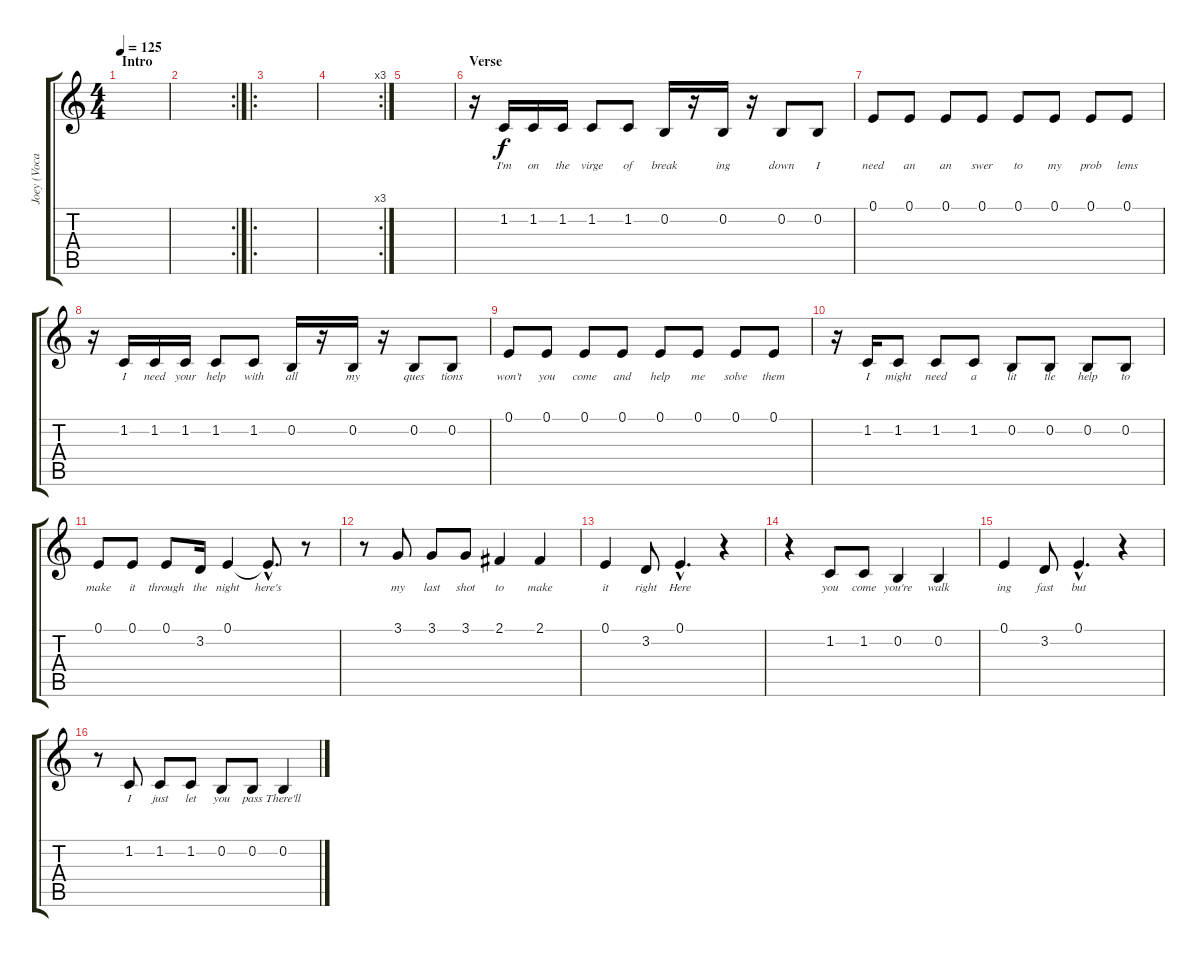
\track ("Joey (Vocals)" "Joey (Voca") {instrument clarinet}
\staff {score tabs}
\tuning (E4 B3 G3 D3 A2 E2) {hide}
\ts (4 4)
\section ("" "Intro")
\tempo 125
\clef g2
\ks c
|
\rc 2
|
\ro
|
\rc 3
|
|
\section ("" "Verse")
r.16 1.2.16{lyrics (0 "I'm") lyrics (1 "") lyrics (2 "") lyrics (3 "") lyrics (4 "")} 1.2.16{lyrics (0 "on") lyrics (1 "") lyrics (2 "") lyrics (3 "") lyrics (4 "")} 1.2.16{lyrics (0 "the") lyrics (1 "") lyrics (2 "") lyrics (3 "") lyrics (4 "")} 1.2.8{lyrics (0 "virge") lyrics (1 "") lyrics (2 "") lyrics (3 "") lyrics (4 "")} 1.2.8{lyrics (0 "of") lyrics (1 "") lyrics (2 "") lyrics (3 "") lyrics (4 "")} 0.2.16{lyrics (0 "break") lyrics (1 "") lyrics (2 "") lyrics (3 "") lyrics (4 "")} r.16 0.2.16{lyrics (0 "ing") lyrics (1 "") lyrics (2 "") lyrics (3 "") lyrics (4 "")} r.16 0.2.8{lyrics (0 "down") lyrics (1 "") lyrics (2 "") lyrics (3 "") lyrics (4 "")} 0.2.8{lyrics (0 "I") lyrics (1 "") lyrics (2 "") lyrics (3 "") lyrics (4 "")} |
0.1.8{lyrics (0 "need") lyrics (1 "") lyrics (2 "") lyrics (3 "") lyrics (4 "")} 0.1.8{lyrics (0 "an") lyrics (1 "") lyrics (2 "") lyrics (3 "") lyrics (4 "")} 0.1.8{lyrics (0 "an") lyrics (1 "") lyrics (2 "") lyrics (3 "") lyrics (4 "")} 0.1.8{lyrics (0 "swer") lyrics (1 "") lyrics (2 "") lyrics (3 "") lyrics (4 "")} 0.1.8{lyrics (0 "to") lyrics (1 "") lyrics (2 "") lyrics (3 "") lyrics (4 "")} 0.1.8{lyrics (0 "my") lyrics (1 "") lyrics (2 "") lyrics (3 "") lyrics (4 "")} 0.1.8{lyrics (0 "prob") lyrics (1 "") lyrics (2 "") lyrics (3 "") lyrics (4 "")} 0.1.8{lyrics (0 "lems") lyrics (1 "") lyrics (2 "") lyrics (3 "") lyrics (4 "")} |
r.16 1.2.16{lyrics (0 "I") lyrics (1 "") lyrics (2 "") lyrics (3 "") lyrics (4 "")} 1.2.16{lyrics (0 "need") lyrics (1 "") lyrics (2 "") lyrics (3 "") lyrics (4 "")} 1.2.16{lyrics (0 "your") lyrics (1 "") lyrics (2 "") lyrics (3 "") lyrics (4 "")} 1.2.8{lyrics (0 "help") lyrics (1 "") lyrics (2 "") lyrics (3 "") lyrics (4 "")} 1.2.8{lyrics (0 "with") lyrics (1 "") lyrics (2 "") lyrics (3 "") lyrics (4 "")} 0.2.16{lyrics (0 "all") lyrics (1 "") lyrics (2 "") lyrics (3 "") lyrics (4 "")} r.16 0.2.16{lyrics (0 "my") lyrics (1 "") lyrics (2 "") lyrics (3 "") lyrics (4 "")} r.16 0.2.8{lyrics (0 "ques") lyrics (1 "") lyrics (2 "") lyrics (3 "") lyrics (4 "")} 0.2.8{lyrics (0 "tions") lyrics (1 "") lyrics (2 "") lyrics (3 "") lyrics (4 "")} |
0.1.8{lyrics (0 "won't") lyrics (1 "") lyrics (2 "") lyrics (3 "") lyrics (4 "")} 0.1.8{lyrics (0 "you") lyrics (1 "") lyrics (2 "") lyrics (3 "") lyrics (4 "")} 0.1.8{lyrics (0 "come") lyrics (1 "") lyrics (2 "") lyrics (3 "") lyrics (4 "")} 0.1.8{lyrics (0 "and") lyrics (1 "") lyrics (2 "") lyrics (3 "") lyrics (4 "")} 0.1.8{lyrics (0 "help") lyrics (1 "") lyrics (2 "") lyrics (3 "") lyrics (4 "")} 0.1.8{lyrics (0 "me") lyrics (1 "") lyrics (2 "") lyrics (3 "") lyrics (4 "")} 0.1.8{lyrics (0 "solve") lyrics (1 "") lyrics (2 "") lyrics (3 "") lyrics (4 "")} 0.1.8{lyrics (0 "them") lyrics (1 "") lyrics (2 "") lyrics (3 "") lyrics (4 "")} |
r.16 1.2.16{lyrics (0 "I") lyrics (1 "") lyrics (2 "") lyrics (3 "") lyrics (4 "")} 1.2.8{lyrics (0 "might") lyrics (1 "") lyrics (2 "") lyrics (3 "") lyrics (4 "")} 1.2.8{lyrics (0 "need") lyrics (1 "") lyrics (2 "") lyrics (3 "") lyrics (4 "")} 1.2.8{lyrics (0 "a") lyrics (1 "") lyrics (2 "") lyrics (3 "") lyrics (4 "")} 0.2.8{lyrics (0 "lit") lyrics (1 "") lyrics (2 "") lyrics (3 "") lyrics (4 "")} 0.2.8{lyrics (0 "tle") lyrics (1 "") lyrics (2 "") lyrics (3 "") lyrics (4 "")} 0.2.8{lyrics (0 "help") lyrics (1 "") lyrics (2 "") lyrics (3 "") lyrics (4 "")} 0.2.8{lyrics (0 "to") lyrics (1 "") lyrics (2 "") lyrics (3 "") lyrics (4 "")} |
0.1.8{lyrics (0 "make") lyrics (1 "") lyrics (2 "") lyrics (3 "") lyrics (4 "")} 0.1.8{lyrics (0 "it") lyrics (1 "") lyrics (2 "") lyrics (3 "") lyrics (4 "")} 0.1.8{lyrics (0 "through") lyrics (1 "") lyrics (2 "") lyrics (3 "") lyrics (4 "")} 3.2.16{lyrics (0 "the") lyrics (1 "") lyrics (2 "") lyrics (3 "") lyrics (4 "")} 0.1.4{lyrics (0 "night") lyrics (1 "") lyrics (2 "") lyrics (3 "") lyrics (4 "")} 0.1{hac t}.8{d lyrics (0 "here's") lyrics (1 "") lyrics (2 "") lyrics (3 "") lyrics (4 "")} r.8 |
r.8 3.1.8{lyrics (0 "my") lyrics (1 "") lyrics (2 "") lyrics (3 "") lyrics (4 "")} 3.1.8{lyrics (0 "last") lyrics (1 "") lyrics (2 "") lyrics (3 "") lyrics (4 "")} 3.1.8{lyrics (0 "shot") lyrics (1 "") lyrics (2 "") lyrics (3 "") lyrics (4 "")} 2.1.4{lyrics (0 "to") lyrics (1 "") lyrics (2 "") lyrics (3 "") lyrics (4 "")} 2.1.4{lyrics (0 "make") lyrics (1 "") lyrics (2 "") lyrics (3 "") lyrics (4 "")} |
0.1.4{lyrics (0 "it") lyrics (1 "") lyrics (2 "") lyrics (3 "") lyrics (4 "")} 3.2.8{lyrics (0 "right") lyrics (1 "") lyrics (2 "") lyrics (3 "") lyrics (4 "")} 0.1{hac}.4{d lyrics (0 "Here") lyrics (1 "") lyrics (2 "") lyrics (3 "") lyrics (4 "")} r.4 |
r.4 1.2.8{lyrics (0 "you") lyrics (1 "") lyrics (2 "") lyrics (3 "") lyrics (4 "")} 1.2.8{lyrics (0 "come") lyrics (1 "") lyrics (2 "") lyrics (3 "") lyrics (4 "")} 0.2.4{lyrics (0 "you're") lyrics (1 "") lyrics (2 "") lyrics (3 "") lyrics (4 "")} 0.2.4{lyrics (0 "walk") lyrics (1 "") lyrics (2 "") lyrics (3 "") lyrics (4 "")} |
0.1.4{lyrics (0 "ing") lyrics (1 "") lyrics (2 "") lyrics (3 "") lyrics (4 "")} 3.2.8{lyrics (0 "fast") lyrics (1 "") lyrics (2 "") lyrics (3 "") lyrics (4 "")} 0.1{hac}.4{d lyrics (0 "but") lyrics (1 "") lyrics (2 "") lyrics (3 "") lyrics (4 "")} r.4 |
r.8 1.2.8{lyrics (0 "I") lyrics (1 "") lyrics (2 "") lyrics (3 "") lyrics (4 "")} 1.2.8{lyrics (0 "just") lyrics (1 "") lyrics (2 "") lyrics (3 "") lyrics (4 "")} 1.2.8{lyrics (0 "let") lyrics (1 "") lyrics (2 "") lyrics (3 "") lyrics (4 "")} 0.2.8{lyrics (0 "you") lyrics (1 "") lyrics (2 "") lyrics (3 "") lyrics (4 "")} 0.2.8{lyrics (0 "pass") lyrics (1 "") lyrics (2 "") lyrics (3 "") lyrics (4 "")} 0.2.4{lyrics (0 "There'll") lyrics (1 "") lyrics (2 "") lyrics (3 "") lyrics (4 "")}
